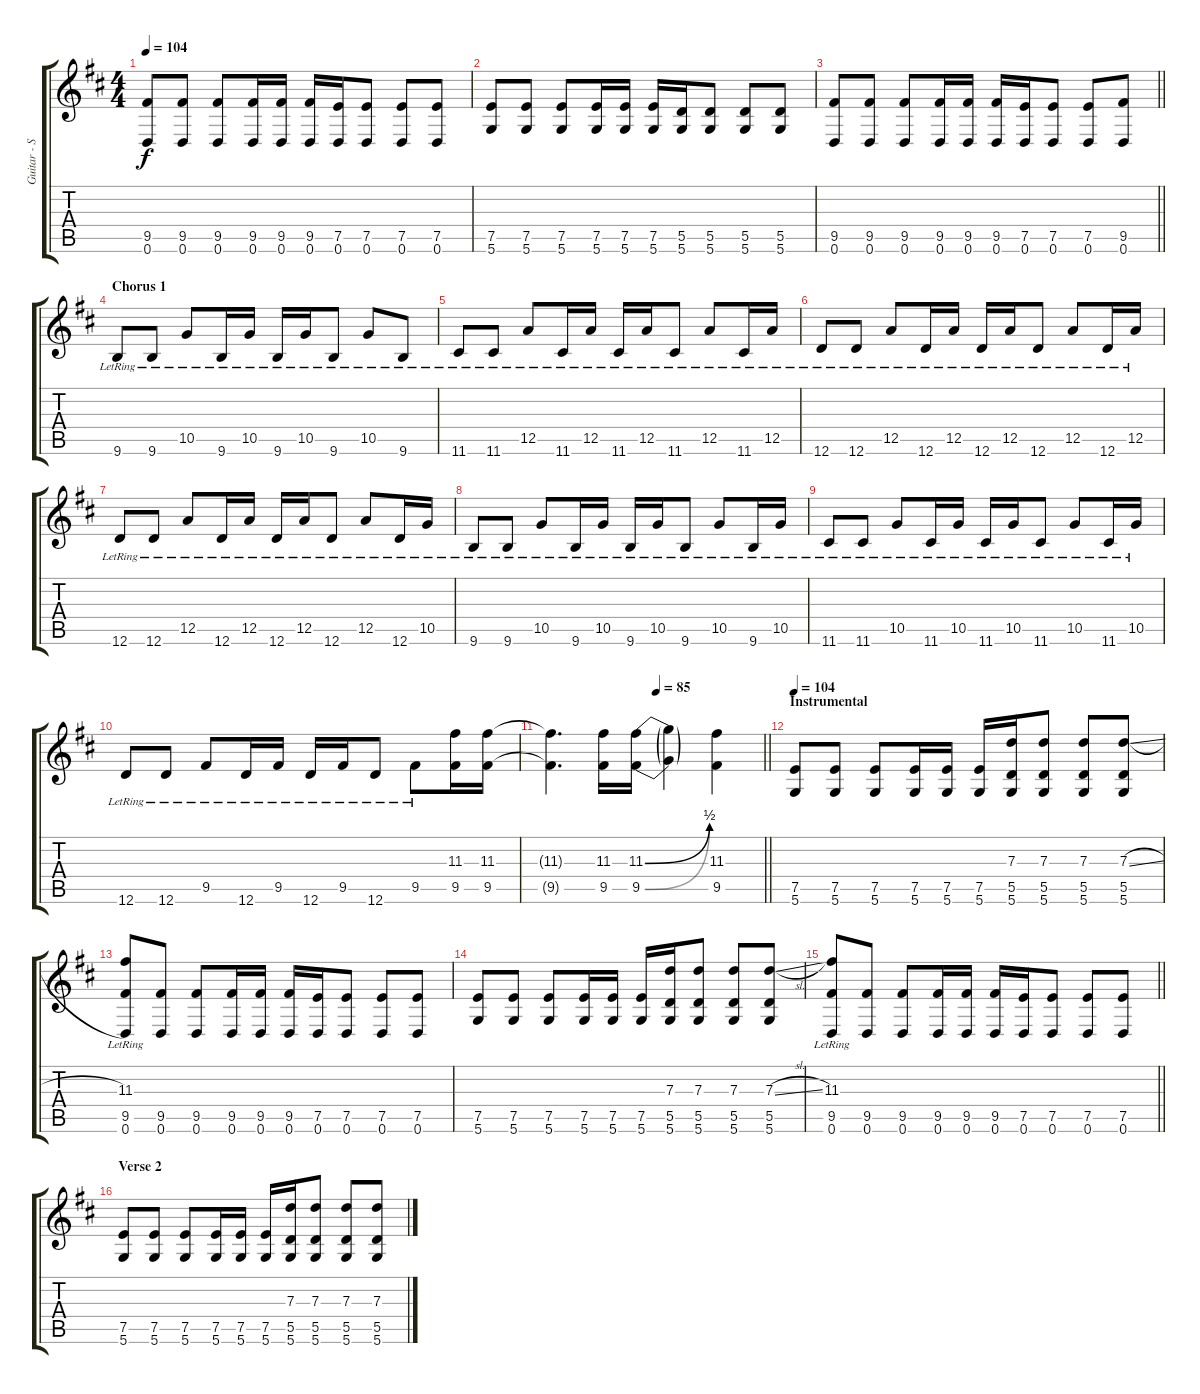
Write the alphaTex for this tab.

\track ("Guitar - Simon Neil" "Guitar - S") {instrument electricguitarclean}
\staff {score tabs}
\tuning (E4 B3 G3 D3 A2 D2) {hide}
\ts (4 4)
\tempo 104
\clef g2
\ks d
(9.5 0.6).8{dy f} (9.5 0.6).8 (9.5 0.6).8 (9.5 0.6).16 (9.5 0.6).16 (9.5 0.6).16 (7.5 0.6).16 (7.5 0.6).8 (7.5 0.6).8 (7.5 0.6).8 |
(7.5 5.6).8 (7.5 5.6).8 (7.5 5.6).8 (7.5 5.6).16 (7.5 5.6).16 (7.5 5.6).16 (5.5 5.6).16 (5.5 5.6).8 (5.5 5.6).8 (5.5 5.6).8 |
\barLineRight lightlight
(9.5 0.6).8 (9.5 0.6).8 (9.5 0.6).8 (9.5 0.6).16 (9.5 0.6).16 (9.5 0.6).16 (7.5 0.6).16 (7.5 0.6).8 (7.5 0.6).8 (9.5 0.6).8 |
\section ("" "Chorus 1")
9.6{lr}.8 9.6{lr}.8 10.5{lr}.8 9.6{lr}.16 10.5{lr}.16 9.6{lr}.16 10.5{lr}.16 9.6{lr}.8 10.5{lr}.8 9.6{lr}.8 |
11.6{lr}.8 11.6{lr}.8 12.5{lr}.8 11.6{lr}.16 12.5{lr}.16 11.6{lr}.16 12.5{lr}.16 11.6{lr}.8 12.5{lr}.8 11.6{lr}.16 12.5{lr}.16 |
12.6{lr}.8 12.6{lr}.8 12.5{lr}.8 12.6{lr}.16 12.5{lr}.16 12.6{lr}.16 12.5{lr}.16 12.6{lr}.8 12.5{lr}.8 12.6{lr}.16 12.5{lr}.16 |
12.6{lr}.8 12.6{lr}.8 12.5{lr}.8 12.6{lr}.16 12.5{lr}.16 12.6{lr}.16 12.5{lr}.16 12.6{lr}.8 12.5{lr}.8 12.6{lr}.16 10.5{lr}.16 |
9.6{lr}.8 9.6{lr}.8 10.5{lr}.8 9.6{lr}.16 10.5{lr}.16 9.6{lr}.16 10.5{lr}.16 9.6{lr}.8 10.5{lr}.8 9.6{lr}.16 10.5{lr}.16 |
11.6{lr}.8 11.6{lr}.8 10.5{lr}.8 11.6{lr}.16 10.5{lr}.16 11.6{lr}.16 10.5{lr}.16 11.6{lr}.8 10.5{lr}.8 11.6{lr}.16 10.5{lr}.16 |
12.6{lr}.8 12.6{lr}.8 9.5{lr}.8 12.6{lr}.16 9.5{lr}.16 12.6{lr}.16 9.5{lr}.16 12.6{lr}.8 9.5{lr}.8 (11.3 9.5).16 (11.3 9.5).16 |
\tempo (85 0.5)
\barLineRight lightlight
(11.3{t} 9.5{t}).4{d} (11.3 9.5).16 (11.3{be (bend 0 0 60 2)} 9.5{be (bend 0 0 60 2)}).16 (11.3{t} 9.5{t}).4 (11.3 9.5).4 |
\section ("" "Instrumental")
\tempo 104
(7.5 5.6).8 (7.5 5.6).8 (7.5 5.6).8 (7.5 5.6).16 (7.5 5.6).16 (7.5 5.6).16 (7.3 5.5 5.6).16 (7.3 5.5 5.6).8 (7.3 5.5 5.6).8 (7.3{sl} 5.5 5.6).8 |
(11.3{lr} 9.5 0.6).8 (9.5 0.6).8 (9.5 0.6).8 (9.5 0.6).16 (9.5 0.6).16 (9.5 0.6).16 (7.5 0.6).16 (7.5 0.6).8 (7.5 0.6).8 (7.5 0.6).8 |
(7.5 5.6).8 (7.5 5.6).8 (7.5 5.6).8 (7.5 5.6).16 (7.5 5.6).16 (7.5 5.6).16 (7.3 5.5 5.6).16 (7.3 5.5 5.6).8 (7.3 5.5 5.6).8 (7.3{sl} 5.5 5.6).8 |
\barLineRight lightlight
(11.3{lr} 9.5 0.6).8 (9.5 0.6).8 (9.5 0.6).8 (9.5 0.6).16 (9.5 0.6).16 (9.5 0.6).16 (7.5 0.6).16 (7.5 0.6).8 (7.5 0.6).8 (7.5 0.6).8 |
\section ("" "Verse 2")
(7.5 5.6).8 (7.5 5.6).8 (7.5 5.6).8 (7.5 5.6).16 (7.5 5.6).16 (7.5 5.6).16 (7.3 5.5 5.6).16 (7.3 5.5 5.6).8 (7.3 5.5 5.6).8 (7.3{sl} 5.5 5.6).8
